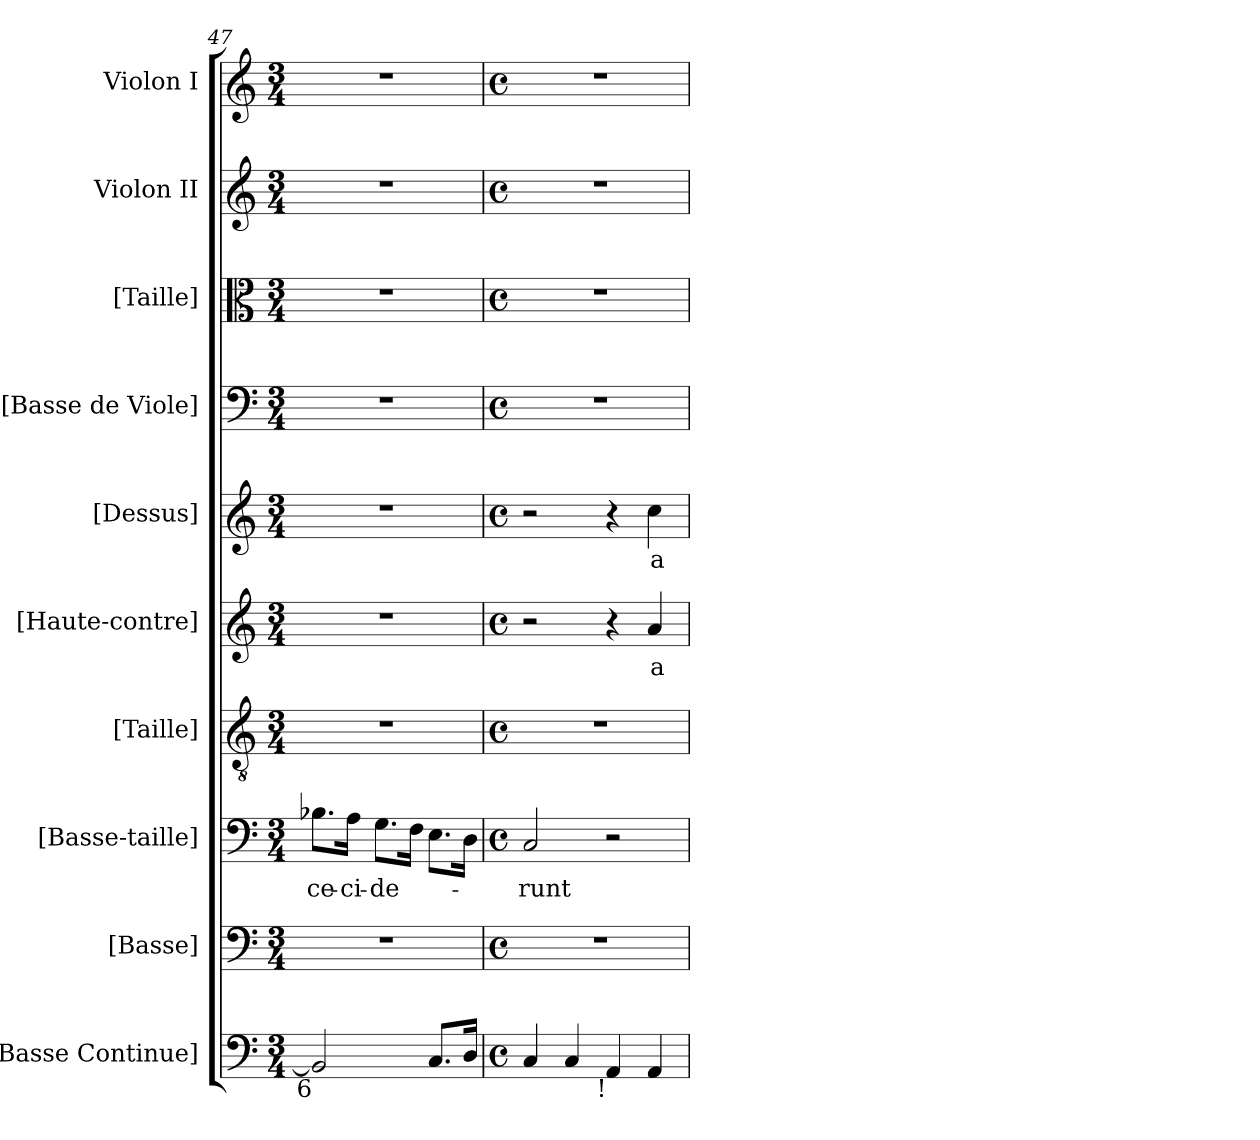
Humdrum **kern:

**kern	**kern	**kern	**text	**kern	**kern	**text	**kern	**text	**kern	**kern	**kern	**kern
*part10	*part9	*part8	*part8	*part7	*part6	*part6	*part5	*part5	*part4	*part3	*part2	*part1
*staff10	*staff9	*staff8	*staff8	*staff7	*staff6	*staff6	*staff5	*staff5	*staff4	*staff3	*staff2	*staff1
*I"[Basse Continue]	*I"[Basse]	*I"[Basse-taille]	*	*I"[Taille]	*I"[Haute-contre]	*	*I"[Dessus]	*	*I"[Basse de Viole]	*I"[Taille]	*I"Violon II	*I"Violon I
*I'B.c.	*I'B.	*I'B.t.	*	*I'T.	*I'H.C.	*	*I'D.	*	*	*	*I'Vln. II	*I'Vln. I
*clefF4	*clefF4	*clefF4	*	*clefGv2	*clefG2	*	*clefG2	*	*clefF4	*clefC3	*clefG2	*clefG2
*	*	*	*	*ITrd7c12	*ITrd7c12	*	*	*	*	*	*	*
*k[]	*k[]	*k[]	*	*k[]	*k[]	*	*k[]	*	*k[]	*k[]	*k[]	*k[]
*M3/4	*M3/4	*M3/4	*	*M3/4	*M3/4	*	*M3/4	*	*M3/4	*M3/4	*M3/4	*M3/4
=47	=47	=47	=47	=47	=47	=47	=47	=47	=47	=47	=47	=47
!	!LO:N:vis=1	!	!	!	!	!	!	!	!	!	!	!
!LO:TX:b:rj:t=6	!	!	!	!	!	!	!	!	!	!	!	!
!	!	!	!LO:LY:b:color=#000000	!LO:N:vis=1	!LO:N:vis=1	!	!LO:N:vis=1	!	!LO:N:vis=1	!LO:N:vis=1	!LO:N:vis=1	!LO:N:vis=1
2BB-i/]	2.r	8.B-Xi\L	ce-	2.r	2.r	.	2.r	.	2.r	2.r	2.r	2.r
!	!	!	!LO:LY:b:color=#000000	!	!	!	!	!	!	!	!	!
.	.	16Ai\Jk	-ci-	.	.	.	.	.	.	.	.	.
!	!	!	!LO:LY:b:color=#000000	!	!	!	!	!	!	!	!	!
.	.	8.Gi\L	-de-	.	.	.	.	.	.	.	.	.
.	.	16Fi\Jk	.	.	.	.	.	.	.	.	.	.
8.Ci/L	.	8.Ei\L	.	.	.	.	.	.	.	.	.	.
16Di/Jk	.	16Di\Jk	.	.	.	.	.	.	.	.	.	.
=48	=48	=48	=48	=48	=48	=48	=48	=48	=48	=48	=48	=48
*M4/4	*M4/4	*M4/4	*	*M4/4	*M4/4	*	*M4/4	*	*M4/4	*M4/4	*M4/4	*M4/4
*met(c)	*met(c)	*met(c)	*	*met(c)	*met(c)	*	*met(c)	*	*met(c)	*met(c)	*met(c)	*met(c)
!	!	!	!LO:LY:b:color=#000000	!	!	!	!	!	!	!	!	!
4Ci/	1r	2Ci/	-runt	1r	2r	.	2r	.	1r	1r	1r	1r
4Ci/	.	.	.	.	.	.	.	.	.	.	.	.
!LO:TX:b:rj:t=!	!	!	!	!	!	!	!	!	!	!	!	!
4AAi/	.	2r	.	.	4r	.	4r	.	.	.	.	.
!	!	!	!	!	!	!LO:LY:b:color=#000000	!	!	!	!	!	!
!	!	!	!	!	!	!	!	!LO:LY:b:color=#000000	!	!	!	!
4AAi/	.	.	.	.	4Ai/	a	4cci\	a	.	.	.	.
=	=	=	=	=	=	=	=	=	=	=	=	=
*-	*-	*-	*-	*-	*-	*-	*-	*-	*-	*-	*-	*-
